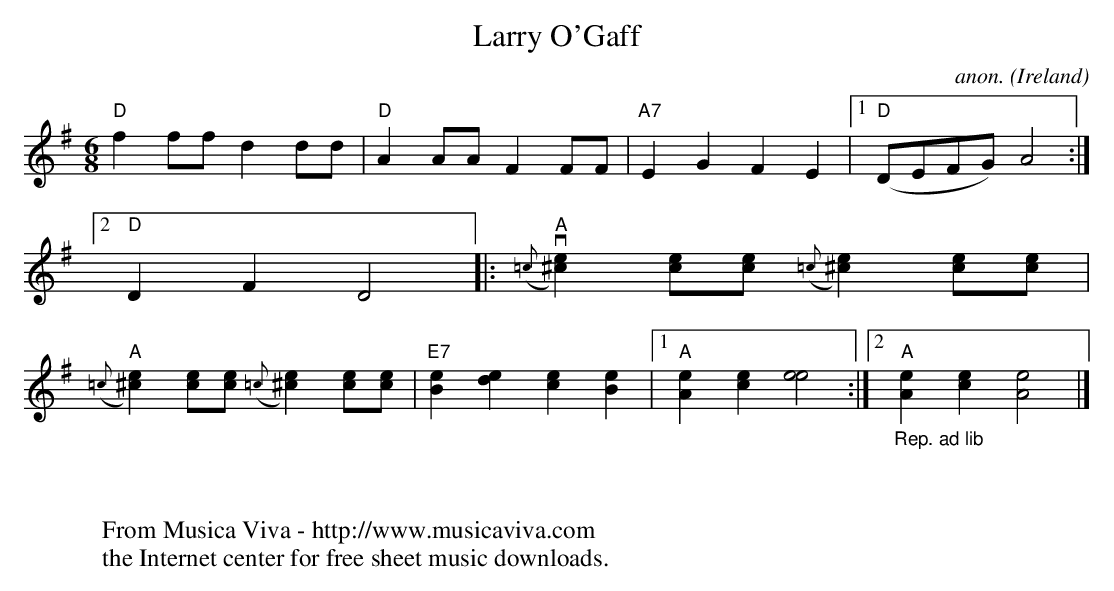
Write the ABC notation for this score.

X:1
T:Larry O'Gaff
C:anon.
O:Ireland
M:6/8
L:1/8
K:G
"D"f2ff d2dd|"D"A2AA F2FF|"A7"E2G2 F2E2|\
[1"D"(DEFG) A4:|[2"D"D2F2 D4|:"A"({=c}v[^c2e2])[ce][ce] ({=c}[^c2e2])[ce][ce]|\
"A"({=c}[^c2e2])[ce][ce] ({=c}[^c2e2])[ce][ce]|"E7"[B2e2][d2e2] [c2e2][B2e2]|\
[1"A"[A2e2][c2e2][e4e4]:|[2"A""_Rep. ad lib"[A2e2][c2e2] [A4e4]|]
W:
W:
W:  From Musica Viva - http://www.musicaviva.com
W:  the Internet center for free sheet music downloads.
